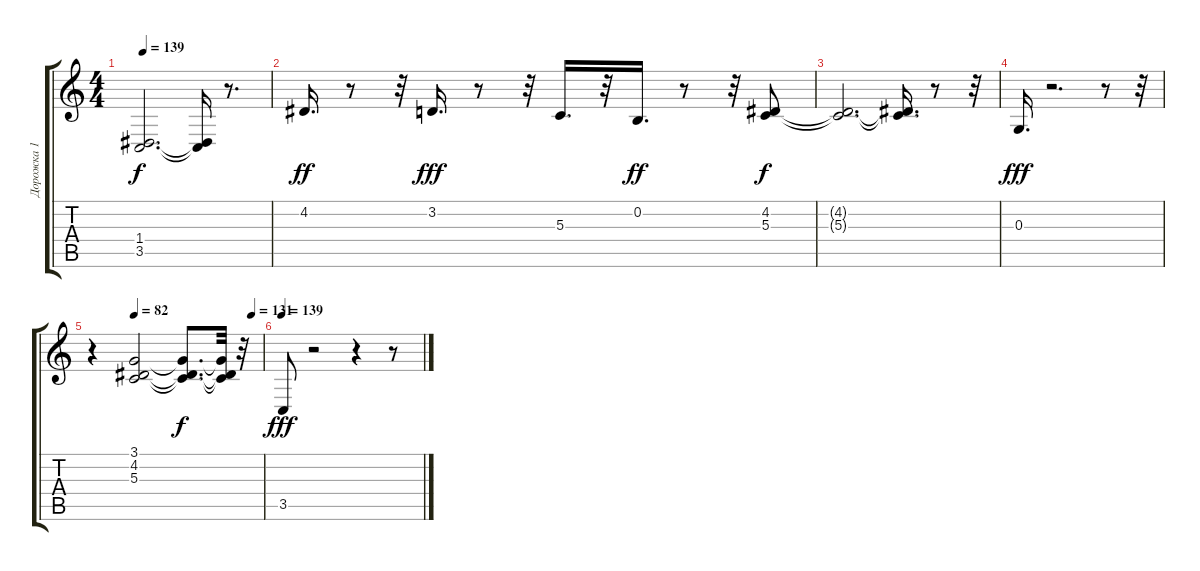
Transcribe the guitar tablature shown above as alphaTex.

\track ("Дорожка 1" "Дорожка 1") {instrument stringensemble1}
\staff {score tabs}
\tuning (E4 B3 G3 D3 A2 E2) {hide}
\ts (4 4)
\tempo 139
\clef g2
\ks c
(1.4{t} 3.5{t}).2{d dy f} (1.4{t} 3.5{t}).16 r.8{d} |
4.2.16{d dy ff} r.8 r.32 3.2.16{d dy fff} r.8 r.32 5.3.16{d} r.32 0.2.16{d dy ff} r.8 r.32 (4.2 5.3).8{dy f} |
(4.2{t} 5.3{t}).2{d} (4.2{t} 5.3{t}).16{d} r.8 r.32 |
0.3.16{d dy fff} r.2{d} r.8 r.32 |
\tempo (82 0.25)
\tempo (131 0.9375)
r.4 (3.1 4.2 5.3).2 (3.1{t} 4.2{t} 5.3{t}).8{d dy f} (3.1{t} 4.2{t} 5.3{t}).32 r.32 |
\tempo 139
3.5.8{dy fff} r.2 r.4 r.8
